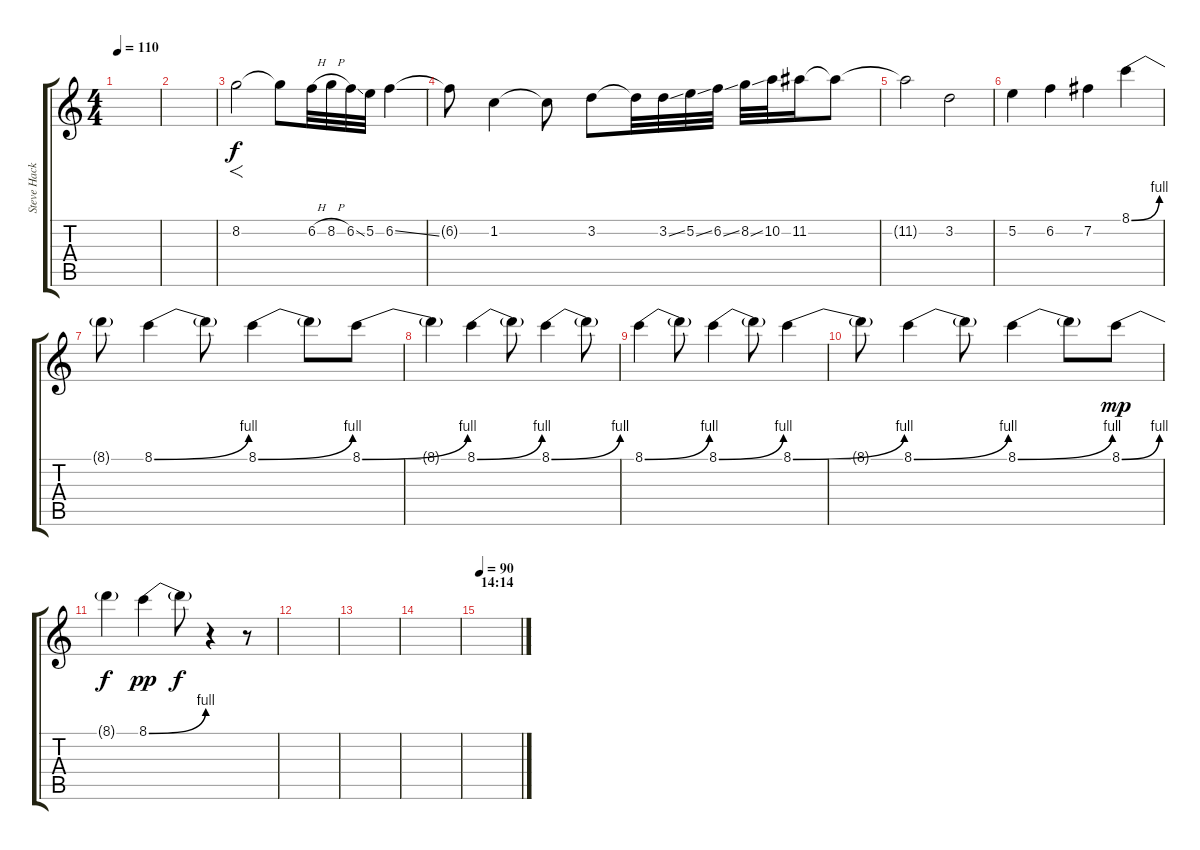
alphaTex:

\track ("Steve Hackett (electric guitar 2)" "Steve Hack") {instrument overdrivenguitar}
\staff {score tabs}
\tuning (E4 B3 G3 D3 A2 E2) {hide}
\ts (4 4)
\tempo 110
\clef g2
\ks c
|
|
8.2.2{f} 8.2{t}.8 6.2{h}.32 8.2{h}.32 6.2{ss}.32 5.2.32 6.2{ss}.4 |
6.2{t}.8 1.2.4 1.2{t}.8 3.2.8 3.2{t}.32 3.2{ss}.32 5.2{ss}.32 6.2{ss}.32 8.2{ss}.32 10.2.32 11.2.16 11.2{t}.8 |
11.2{t}.2 3.2.2 |
5.2.4 6.2.4 7.2.4 8.1{be (bend 0 0 60 4)}.4 |
8.1{t}.8 8.1{be (bend 0 0 60 4)}.4 8.1{t}.8 8.1{be (bend 0 0 60 4)}.4 8.1{t}.8 8.1{be (bend 0 0 60 4)}.8 |
8.1{t}.4 8.1{be (bend 0 0 60 4)}.4 8.1{t}.8 8.1{be (bend 0 0 60 4)}.4 8.1{t}.8 |
8.1{be (bend 0 0 60 4)}.4 8.1{t}.8 8.1{be (bend 0 0 60 4)}.4 8.1{t}.8 8.1{be (bend 0 0 60 4)}.4 |
8.1{t}.8 8.1{be (bend 0 0 60 4)}.4 8.1{t}.8 8.1{be (bend 0 0 60 4)}.4 8.1{t}.8 8.1{be (bend 0 0 60 4)}.8{dy mp} |
8.1{t}.4{dy f} 8.1{be (bend 0 0 60 4)}.4{dy pp} 8.1{t}.8{dy f} r.4 r.8 |
|
|
|
\section ("" "14:14")
\tempo 90
